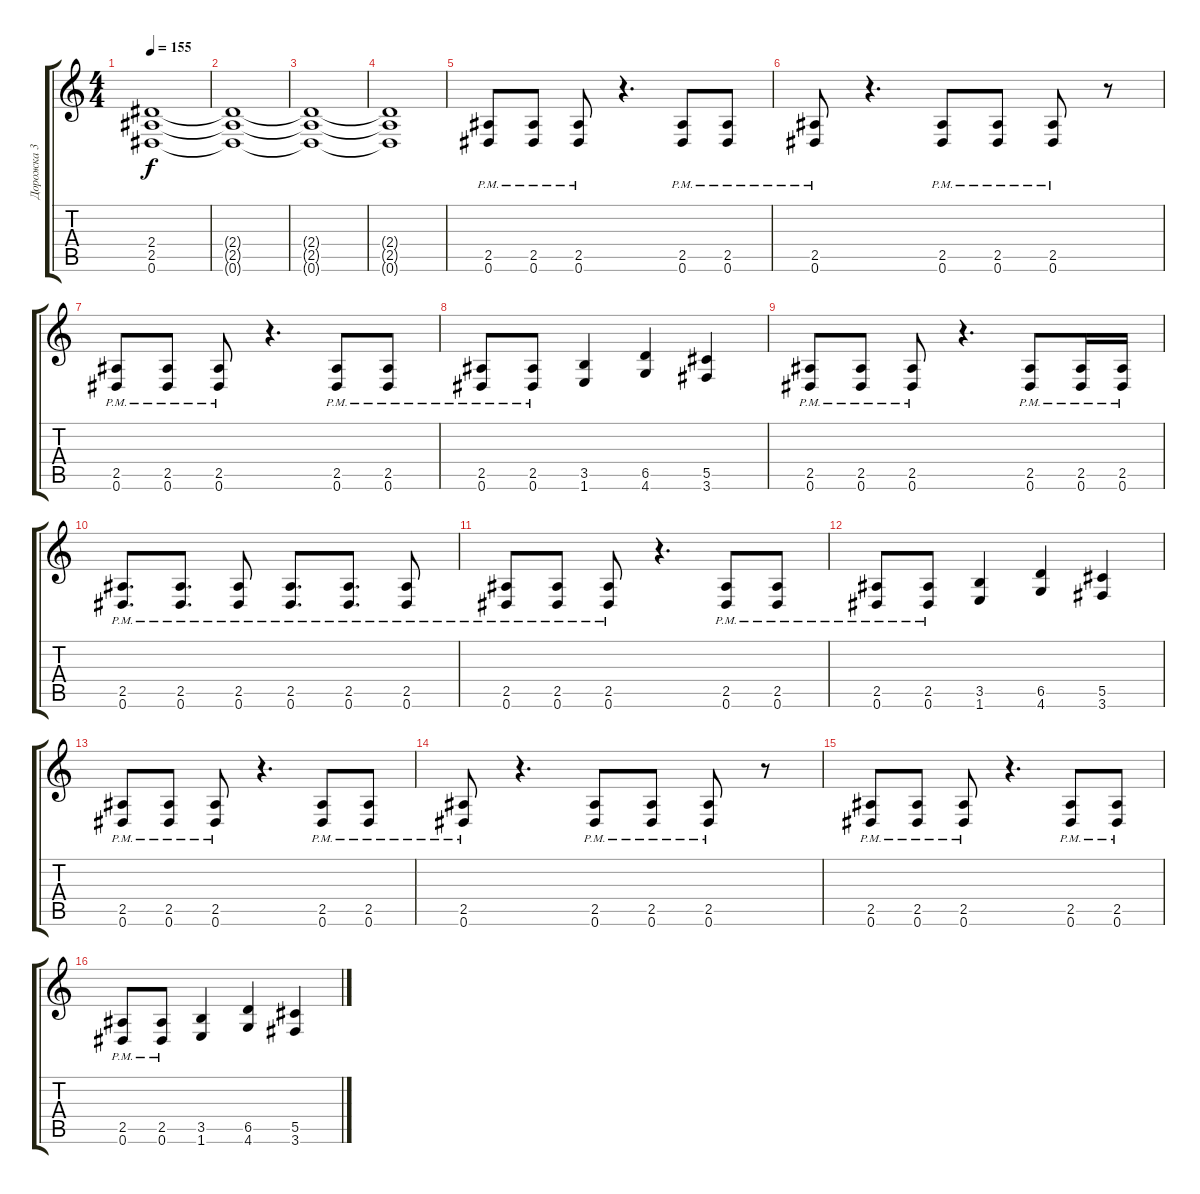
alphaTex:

\track ("Дорожка 3" "Дорожка 3") {instrument distortionguitar}
\staff {score tabs}
\tuning (Eb4 Bb3 Gb3 Db3 Ab2 Eb2) {hide}
\ts (4 4)
\tempo 155
\clef g2
\ks c
(2.4 2.5 0.6).1{dy f} |
(2.4{t} 2.5{t} 0.6{t}).1 |
(2.4{t} 2.5{t} 0.6{t}).1 |
(2.4{t} 2.5{t} 0.6{t}).1 |
(2.5{pm} 0.6{pm}).8 (2.5{pm} 0.6{pm}).8 (2.5{pm} 0.6{pm}).8 r.4{d} (2.5{pm} 0.6{pm}).8 (2.5{pm} 0.6{pm}).8 |
(2.5{pm} 0.6{pm}).8 r.4{d} (2.5{pm} 0.6{pm}).8 (2.5{pm} 0.6{pm}).8 (2.5{pm} 0.6{pm}).8 r.8 |
(2.5{pm} 0.6{pm}).8 (2.5{pm} 0.6{pm}).8 (2.5{pm} 0.6{pm}).8 r.4{d} (2.5{pm} 0.6{pm}).8 (2.5{pm} 0.6{pm}).8 |
(2.5{pm} 0.6{pm}).8 (2.5{pm} 0.6{pm}).8 (3.5 1.6).4 (6.5 4.6).4 (5.5 3.6).4 |
(2.5{pm} 0.6{pm}).8 (2.5{pm} 0.6{pm}).8 (2.5{pm} 0.6{pm}).8 r.4{d} (2.5{pm} 0.6{pm}).8 (2.5{pm} 0.6{pm}).16 (2.5{pm} 0.6{pm}).16 |
(2.5{pm} 0.6{pm}).8{d} (2.5{pm} 0.6{pm}).8{d} (2.5{pm} 0.6{pm}).8 (2.5{pm} 0.6{pm}).8{d} (2.5{pm} 0.6{pm}).8{d} (2.5{pm} 0.6{pm}).8 |
(2.5{pm} 0.6{pm}).8 (2.5{pm} 0.6{pm}).8 (2.5{pm} 0.6{pm}).8 r.4{d} (2.5{pm} 0.6{pm}).8 (2.5{pm} 0.6{pm}).8 |
(2.5{pm} 0.6{pm}).8 (2.5{pm} 0.6{pm}).8 (3.5 1.6).4 (6.5 4.6).4 (5.5 3.6).4 |
(2.5{pm} 0.6{pm}).8 (2.5{pm} 0.6{pm}).8 (2.5{pm} 0.6{pm}).8 r.4{d} (2.5{pm} 0.6{pm}).8 (2.5{pm} 0.6{pm}).8 |
(2.5{pm} 0.6{pm}).8 r.4{d} (2.5{pm} 0.6{pm}).8 (2.5{pm} 0.6{pm}).8 (2.5{pm} 0.6{pm}).8 r.8 |
(2.5{pm} 0.6{pm}).8 (2.5{pm} 0.6{pm}).8 (2.5{pm} 0.6{pm}).8 r.4{d} (2.5{pm} 0.6{pm}).8 (2.5{pm} 0.6{pm}).8 |
(2.5{pm} 0.6{pm}).8 (2.5{pm} 0.6{pm}).8 (3.5 1.6).4 (6.5 4.6).4 (5.5 3.6).4
